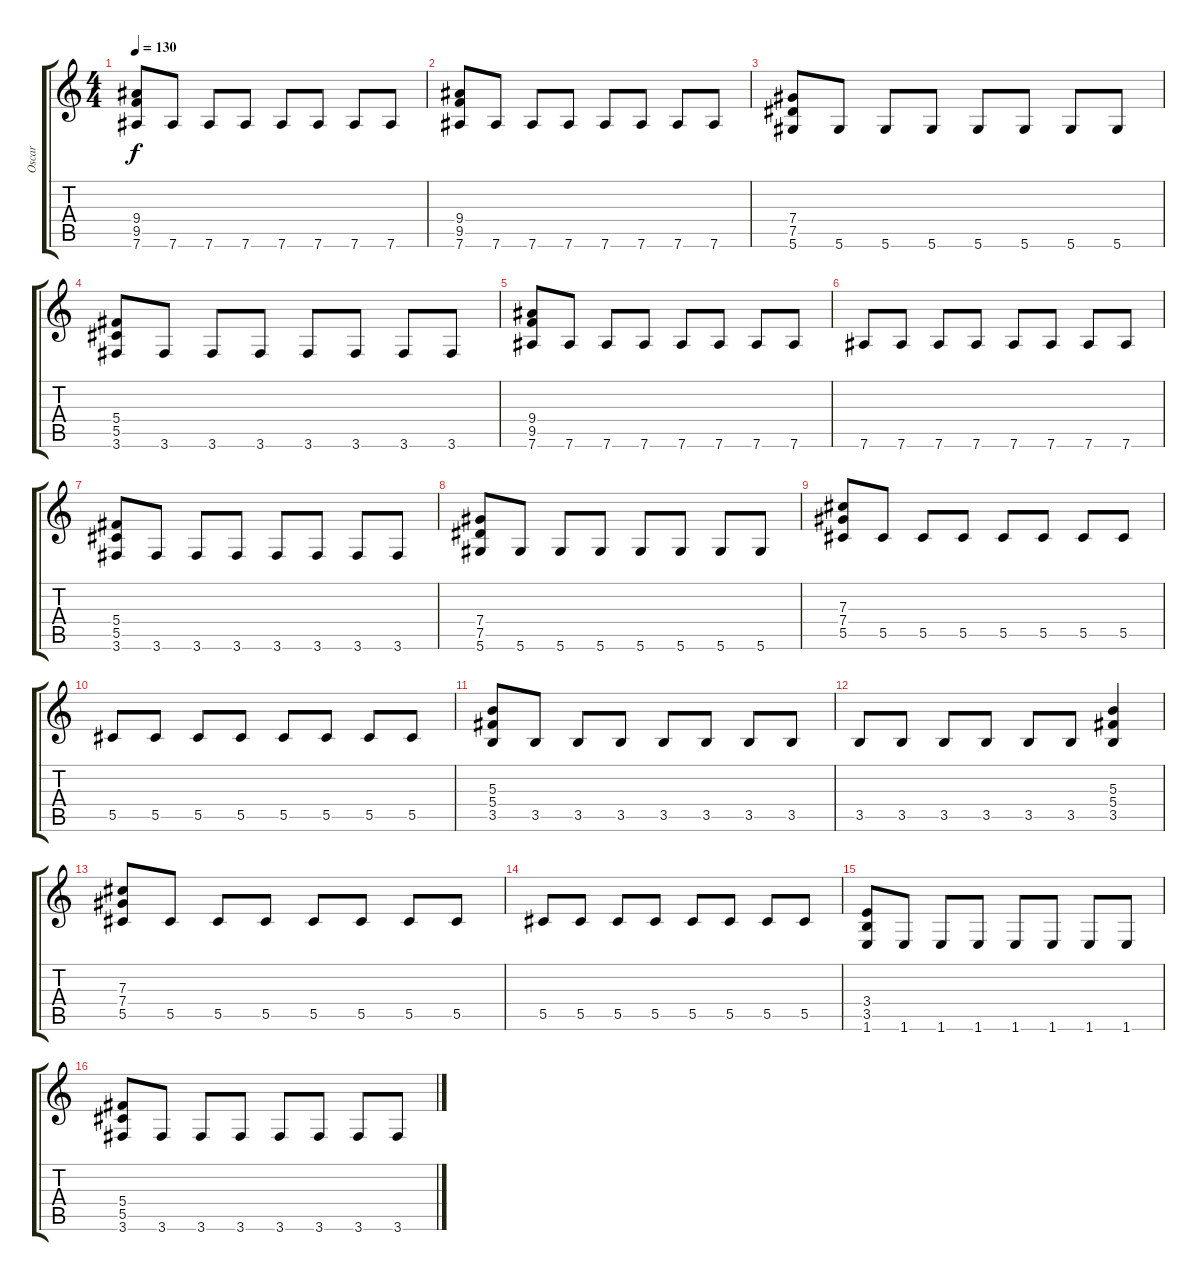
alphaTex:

\track ("Oscar" "Oscar") {instrument distortionguitar}
\staff {score tabs}
\tuning (Eb4 Bb3 Gb3 Db3 Ab2 Eb2) {hide}
\ts (4 4)
\tempo 130
\clef g2
\ks c
(9.4 9.5 7.6).8{dy f} 7.6.8 7.6.8 7.6.8 7.6.8 7.6.8 7.6.8 7.6.8 |
(9.4 9.5 7.6).8 7.6.8 7.6.8 7.6.8 7.6.8 7.6.8 7.6.8 7.6.8 |
(7.4 7.5 5.6).8 5.6.8 5.6.8 5.6.8 5.6.8 5.6.8 5.6.8 5.6.8 |
(5.4 5.5 3.6).8 3.6.8 3.6.8 3.6.8 3.6.8 3.6.8 3.6.8 3.6.8 |
(9.4 9.5 7.6).8 7.6.8 7.6.8 7.6.8 7.6.8 7.6.8 7.6.8 7.6.8 |
7.6.8 7.6.8 7.6.8 7.6.8 7.6.8 7.6.8 7.6.8 7.6.8 |
(5.4 5.5 3.6).8 3.6.8 3.6.8 3.6.8 3.6.8 3.6.8 3.6.8 3.6.8 |
(7.4 7.5 5.6).8 5.6.8 5.6.8 5.6.8 5.6.8 5.6.8 5.6.8 5.6.8 |
(7.3 7.4 5.5).8 5.5.8 5.5.8 5.5.8 5.5.8 5.5.8 5.5.8 5.5.8 |
5.5.8 5.5.8 5.5.8 5.5.8 5.5.8 5.5.8 5.5.8 5.5.8 |
(5.3 5.4 3.5).8 3.5.8 3.5.8 3.5.8 3.5.8 3.5.8 3.5.8 3.5.8 |
3.5.8 3.5.8 3.5.8 3.5.8 3.5.8 3.5.8 (5.3 5.4 3.5).4 |
(7.3 7.4 5.5).8 5.5.8 5.5.8 5.5.8 5.5.8 5.5.8 5.5.8 5.5.8 |
5.5.8 5.5.8 5.5.8 5.5.8 5.5.8 5.5.8 5.5.8 5.5.8 |
(3.4 3.5 1.6).8 1.6.8 1.6.8 1.6.8 1.6.8 1.6.8 1.6.8 1.6.8 |
(5.4 5.5 3.6).8 3.6.8 3.6.8 3.6.8 3.6.8 3.6.8 3.6.8 3.6.8
